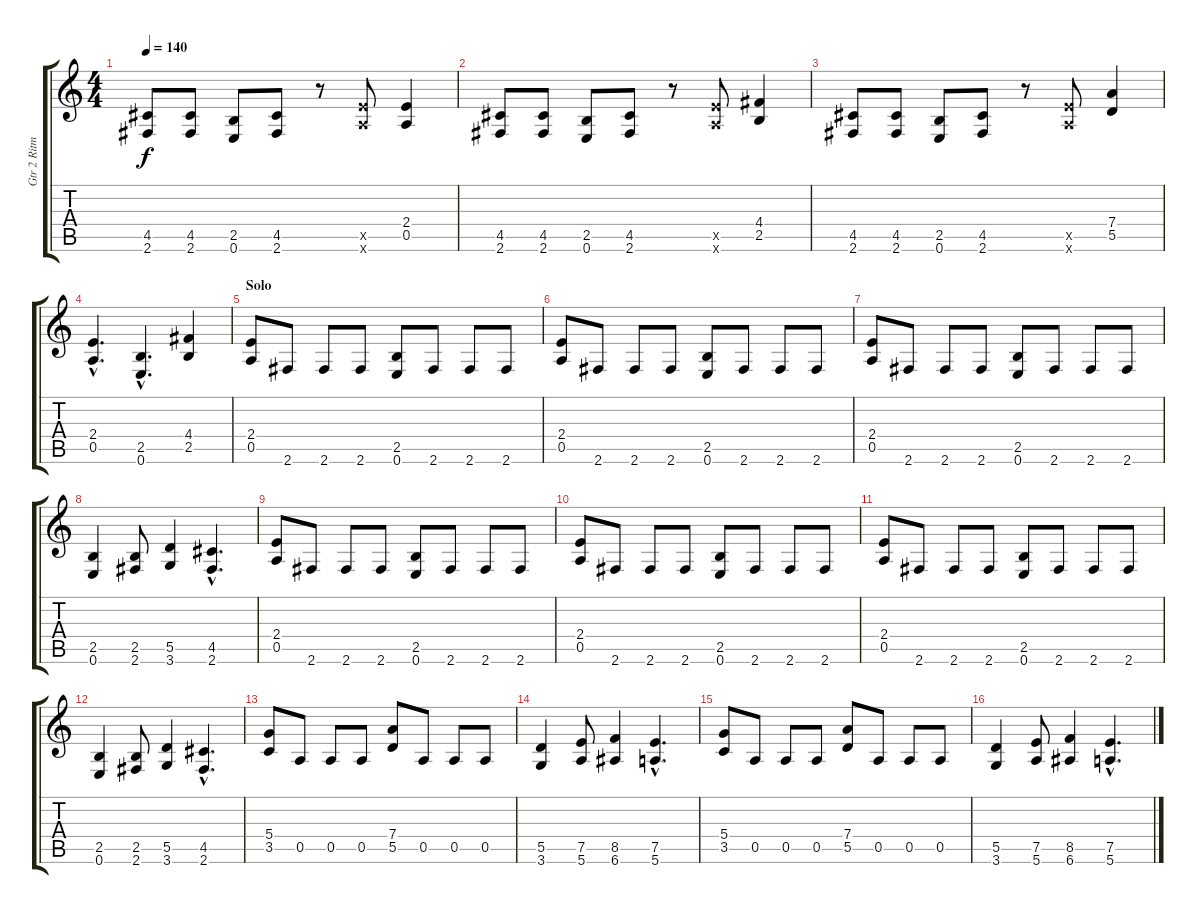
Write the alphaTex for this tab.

\track ("Gtr 2 Ritmo" "Gtr 2 Ritm") {instrument overdrivenguitar}
\staff {score tabs}
\tuning (E4 B3 G3 D3 A2 E2) {hide}
\ts (4 4)
\tempo 140
\clef g2
\ks c
(4.5 2.6).8{dy f} (4.5 2.6).8 (2.5 0.6).8 (4.5 2.6).8 r.8 (7.5{x} 5.6{x}).8 (2.4 0.5).4 |
(4.5 2.6).8 (4.5 2.6).8 (2.5 0.6).8 (4.5 2.6).8 r.8 (7.5{x} 5.6{x}).8 (4.4 2.5).4 |
(4.5 2.6).8 (4.5 2.6).8 (2.5 0.6).8 (4.5 2.6).8 r.8 (7.5{x} 5.6{x}).8 (7.4 5.5).4 |
(2.4{hac} 0.5{hac}).4{d} (2.5{hac} 0.6{hac}).4{d} (4.4 2.5).4 |
\section ("" "Solo")
(2.4 0.5).8{volume 15} 2.6.8 2.6.8 2.6.8 (2.5 0.6).8 2.6.8 2.6.8 2.6.8 |
(2.4 0.5).8 2.6.8 2.6.8 2.6.8 (2.5 0.6).8 2.6.8 2.6.8 2.6.8 |
(2.4 0.5).8 2.6.8 2.6.8 2.6.8 (2.5 0.6).8 2.6.8 2.6.8 2.6.8 |
(2.5 0.6).4 (2.5 2.6).8 (5.5 3.6).4 (4.5{hac} 2.6{hac}).4{d} |
(2.4 0.5).8 2.6.8 2.6.8 2.6.8 (2.5 0.6).8 2.6.8 2.6.8 2.6.8 |
(2.4 0.5).8 2.6.8 2.6.8 2.6.8 (2.5 0.6).8 2.6.8 2.6.8 2.6.8 |
(2.4 0.5).8 2.6.8 2.6.8 2.6.8 (2.5 0.6).8 2.6.8 2.6.8 2.6.8 |
(2.5 0.6).4 (2.5 2.6).8 (5.5 3.6).4 (4.5{hac} 2.6{hac}).4{d} |
(5.4 3.5).8 0.5.8 0.5.8 0.5.8 (7.4 5.5).8 0.5.8 0.5.8 0.5.8 |
(5.5 3.6).4 (7.5 5.6).8 (8.5 6.6).4 (7.5{hac} 5.6{hac}).4{d} |
(5.4 3.5).8 0.5.8 0.5.8 0.5.8 (7.4 5.5).8 0.5.8 0.5.8 0.5.8 |
(5.5 3.6).4 (7.5 5.6).8 (8.5 6.6).4 (7.5{hac} 5.6{hac}).4{d}
